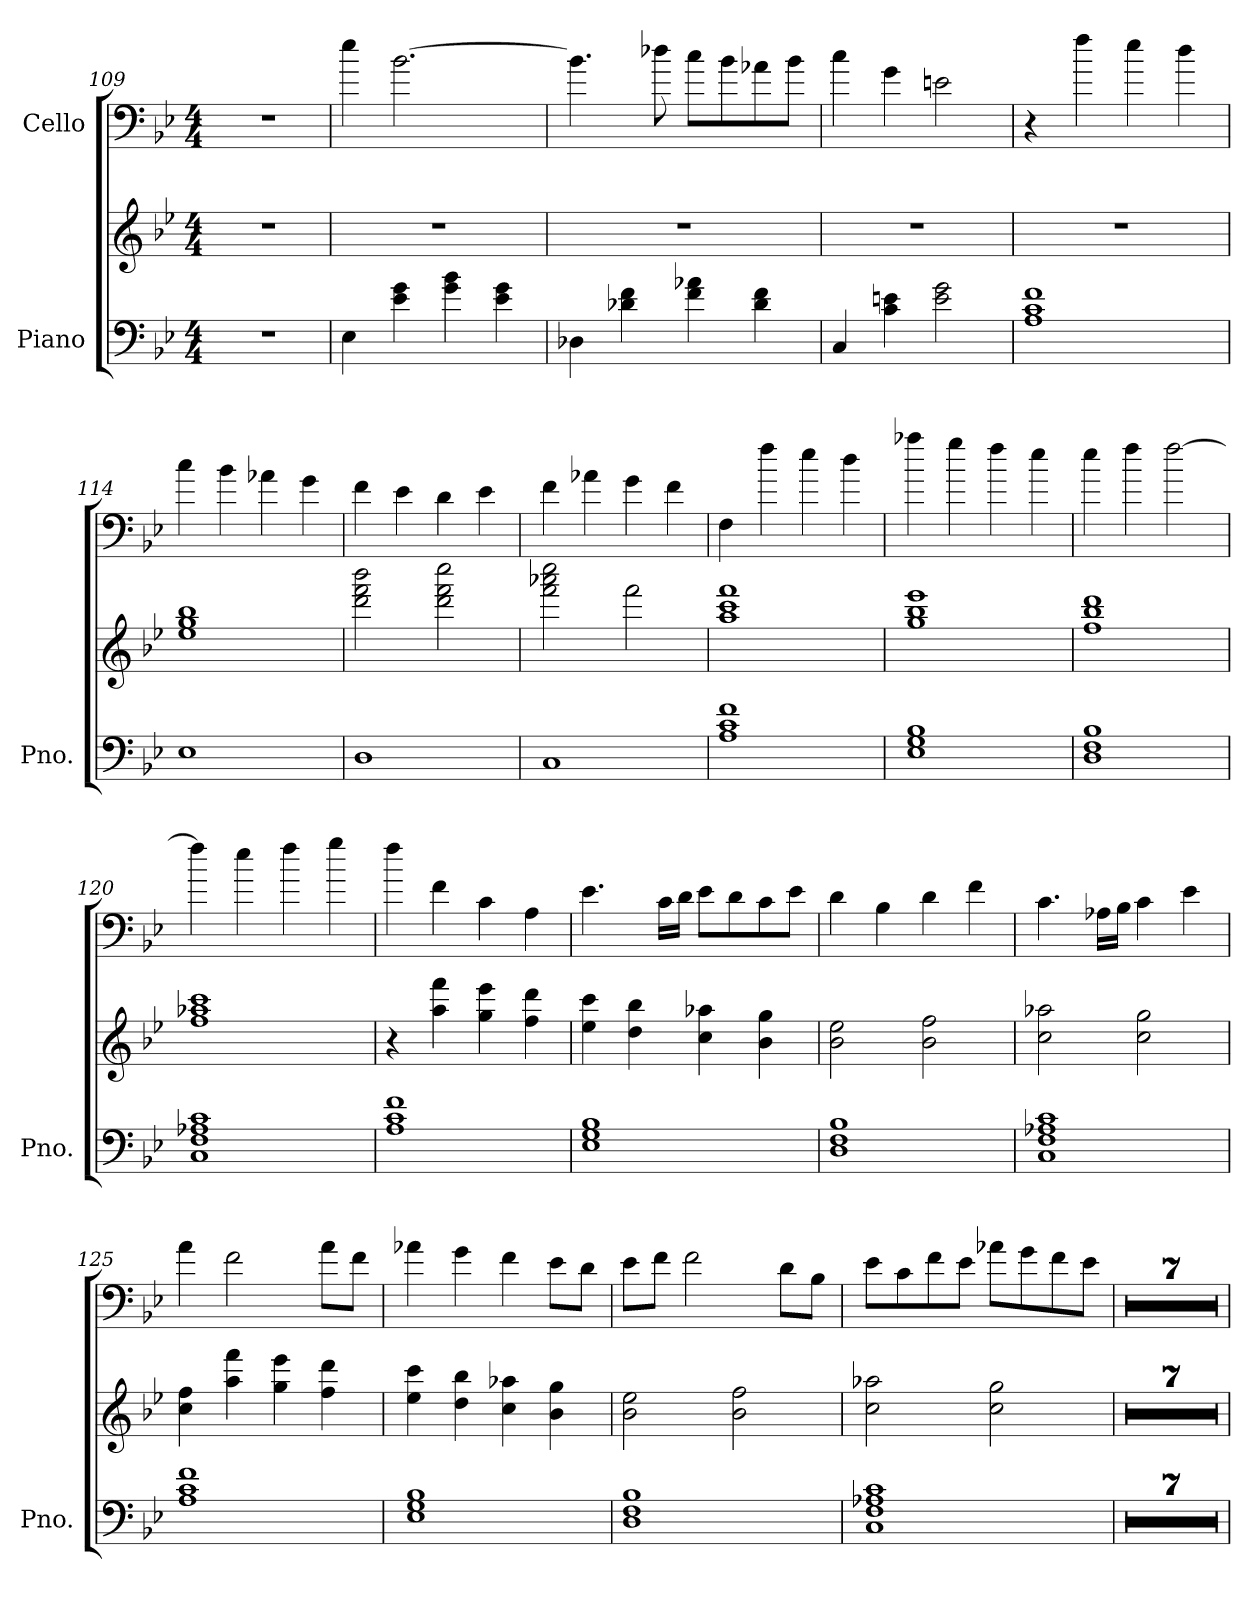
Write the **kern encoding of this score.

**kern	**kern	**kern
*part2	*part2	*part1
*staff3	*staff2	*staff1
*I"Piano	*	*I"Cello
*I'Pno.	*	*
!!LO:PB:g=z
*clefF4	*clefG2	*clefF4
*k[b-e-]	*k[b-e-]	*k[b-e-]
*g:	*g:	*g:
*M4/4	*M4/4	*M4/4
=109	=109	=109
1r	1r	1r
=110	=110	=110
4E-\	1r	4ee-\
4e-\ 4g\	.	[2.b-\
4g\ 4b-\	.	.
4e-\ 4g\	.	.
=111	=111	=111
4D-X\	1r	4.b-\]
4d-X\ 4f\	.	.
.	.	8dd-X\
4f\ 4a-X\	.	8cc\L
.	.	8b-\
4d-\ 4f\	.	8a-X\
.	.	8b-\J
=112	=112	=112
4C/	1r	4cc\
4c\ 4en\	.	4g\
2e\ 2g\	.	2en\
=113	=113	=113
1A 1c 1f	1r	4r
.	.	4ff\
.	.	4ee-\
.	.	4dd\
!!LO:LB:g=z
=114	=114	=114
1E-	1ee- 1gg 1bb-	4cc\
.	.	4b-\
.	.	4a-X\
.	.	4g\
=115	=115	=115
1D	2ddd\ 2fff\ 2bbb-\	4f\
.	.	4e-\
.	2ddd\ 2fff\ 2cccc\	4d\
.	.	4e-\
=116	=116	=116
1C	2fff\ 2aaa-X\ 2cccc\	4f\
.	.	4a-X\
.	2fff\	4g\
.	.	4f\
=117	=117	=117
1A 1c 1f	1aa 1ccc 1fff	4F\
.	.	4ff\
.	.	4ee-\
.	.	4dd\
=118	=118	=118
1E- 1G 1B-	1gg 1bb- 1eee-	4aa-X\
.	.	4gg\
.	.	4ff\
.	.	4ee-\
!!LO:LB:g=z
=119	=119	=119
1D 1F 1B-	1ff 1bb- 1ddd	4ee-\
.	.	4ff\
.	.	[2ff\
=120	=120	=120
1C 1F 1A-X 1c	1ff 1aa-X 1ccc	4ff\]
.	.	4ee-\
.	.	4ff\
.	.	4gg\
=121	=121	=121
1A 1c 1f	4r	4ff\
.	4aa\ 4fff\	4f\
.	4gg\ 4eee-\	4c\
.	4ff\ 4ddd\	4A\
=122	=122	=122
1E- 1G 1B-	4ee-\ 4ccc\	4.e-\
.	4dd\ 4bb-\	.
.	.	16c\LL
.	.	16d\JJ
.	4cc\ 4aa-X\	8e-\L
.	.	8d\
.	4b-\ 4gg\	8c\
.	.	8e-\J
=123	=123	=123
1D 1F 1B-	2b-\ 2ee-\	4d\
.	.	4B-\
.	2b-\ 2ff\	4d\
.	.	4f\
!!LO:PB:g=z
=124	=124	=124
1C 1F 1A-X 1c	2cc\ 2aa-X\	4.c\
.	.	16A-X\LL
.	.	16B-\JJ
.	2cc\ 2gg\	4c\
.	.	4e-\
=125	=125	=125
1A 1c 1f	4cc\ 4ff\	4a\
.	4aa\ 4fff\	2f\
.	4gg\ 4eee-\	.
.	4ff\ 4ddd\	8a\L
.	.	8f\J
=126	=126	=126
1E- 1G 1B-	4ee-\ 4ccc\	4a-X\
.	4dd\ 4bb-\	4g\
.	4cc\ 4aa-X\	4f\
.	4b-\ 4gg\	8e-\L
.	.	8d\J
=127	=127	=127
1D 1F 1B-	2b-\ 2ee-\	8e-\L
.	.	8f\J
.	.	2f\
.	2b-\ 2ff\	.
.	.	8d\L
.	.	8B-\J
!!LO:LB:g=z
=128	=128	=128
1C 1F 1A-X 1c	2cc\ 2aa-X\	8e-\L
.	.	8c\
.	.	8f\
.	.	8e-\J
.	2cc\ 2gg\	8a-X\L
.	.	8g\
.	.	8f\
.	.	8e-\J
=129	=129	=129
1r	1r	1r
=130	=130	=130
1r	1r	1r
!!LO:LB:g=z
=131	=131	=131
1r	1r	1r
=132	=132	=132
1r	1r	1r
=133	=133	=133
1r	1r	1r
!!LO:PB:g=z
=134	=134	=134
1r	1r	1r
=135	=135	=135
1r	1r	1r
=	=	=
*-	*-	*-
